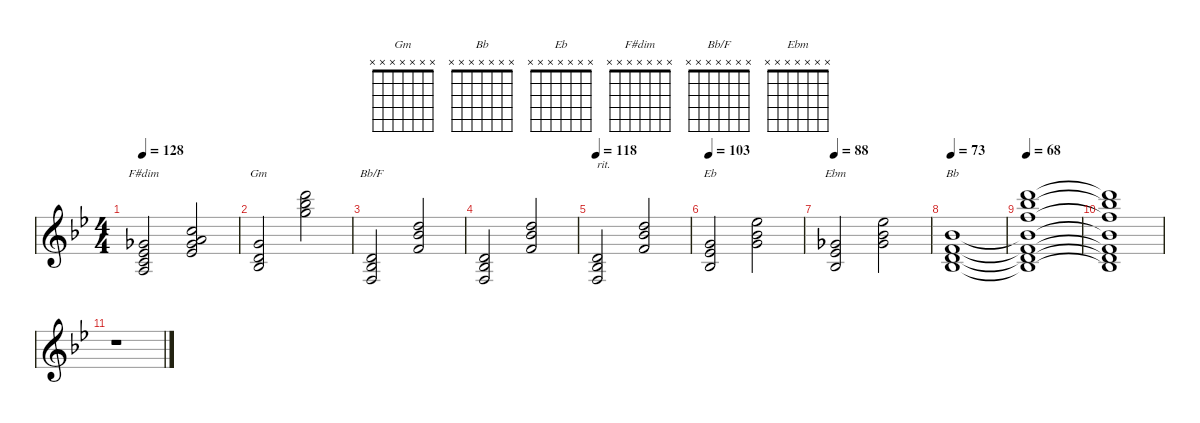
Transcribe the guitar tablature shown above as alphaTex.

\defaultSystemsLayout 4
\hideDynamics
\bracketExtendMode nobrackets
\singleTrackTrackNamePolicy hidden
\multiTrackTrackNamePolicy hidden
\firstSystemTrackNameMode fullname
\firstSystemTrackNameOrientation horizontal
\otherSystemsTrackNameOrientation horizontal
\track ("Piano" "pno.") {defaultSystemsLayout 4 instrument acousticgrandpiano}
\staff {score}
\tuning (E4 B3 G3 D3 A2 E2 B1)
\chord ("Gm" x x x x x x x)
\chord ("Bb" x x x x x x x)
\chord ("Eb" x x x x x x x)
\chord ("F#dim" x x x x x x x)
\chord ("Bb/F" x x x x x x x)
\chord ("Ebm" x x x x x x x)
\ts (4 4)
\tempo 128
\clef g2
\ks bb
(16.4{acc b} 18.5{acc b} 20.6{acc forcenatural} 22.7{acc forcenatural}).2{ch "F#dim" dy f beam Up} (13.2{acc forcenatural} 14.3{acc forcenatural} 16.4{acc b} 18.5{acc b}).2{beam Up} |
(17.4{acc forcenatural} 17.5{acc forcenatural} 18.6{acc b}).2{ch "Gm" beam Up} (22.1{acc forcenatural} 23.2{acc b} 24.3{acc forcenatural}).2{beam Down} |
(17.5{acc forcenatural} 18.6{acc b} 18.7{acc forcenatural}).2{ch "Bb/F" beam Up} (15.2{acc forcenatural} 15.3{acc b} 15.4{acc forcenatural}).2{beam Up} |
(17.5{acc forcenatural} 18.6{acc b} 18.7{acc forcenatural}).2{beam Up} (15.2{acc forcenatural} 15.3{acc b} 15.4{acc forcenatural}).2{beam Up} |
\tempo 118
(17.5{acc forcenatural} 18.6{acc b} 18.7{acc forcenatural}).2{txt "rit." beam Up} (15.2{acc forcenatural} 15.3{acc b} 15.4{acc forcenatural}).2{beam Up} |
\tempo 103
(17.4{acc forcenatural} 18.5{acc b} 18.6{acc b}).2{ch "Eb" beam Up} (16.2{acc b} 15.3{acc b} 17.4{acc forcenatural}).2{beam Down} |
\tempo 88
(16.4{acc b} 18.5{acc b} 18.6{acc b}).2{ch "Ebm" beam Up} (16.2{acc b} 15.3{acc b} 16.4{acc b}).2{beam Down} |
\tempo 73
(20.4{acc b} 20.5{acc forcenatural} 22.6{acc forcenatural} 23.7{acc b}).1{ch "Bb" beam Up} |
\tempo 68
(22.1{acc forcenatural} 23.2{acc b} 22.3{acc forcenatural} 20.4{t acc b} 20.5{t acc forcenatural} 22.6{t acc forcenatural} 23.7{t acc b}).1{beam Down} |
(22.1{t acc forcenatural} 23.2{t acc b} 22.3{t acc forcenatural} 20.4{t acc b} 20.5{t acc forcenatural} 22.6{t acc forcenatural} 23.7{t acc b}).1{beam Down} |
r.1{beam Down}
